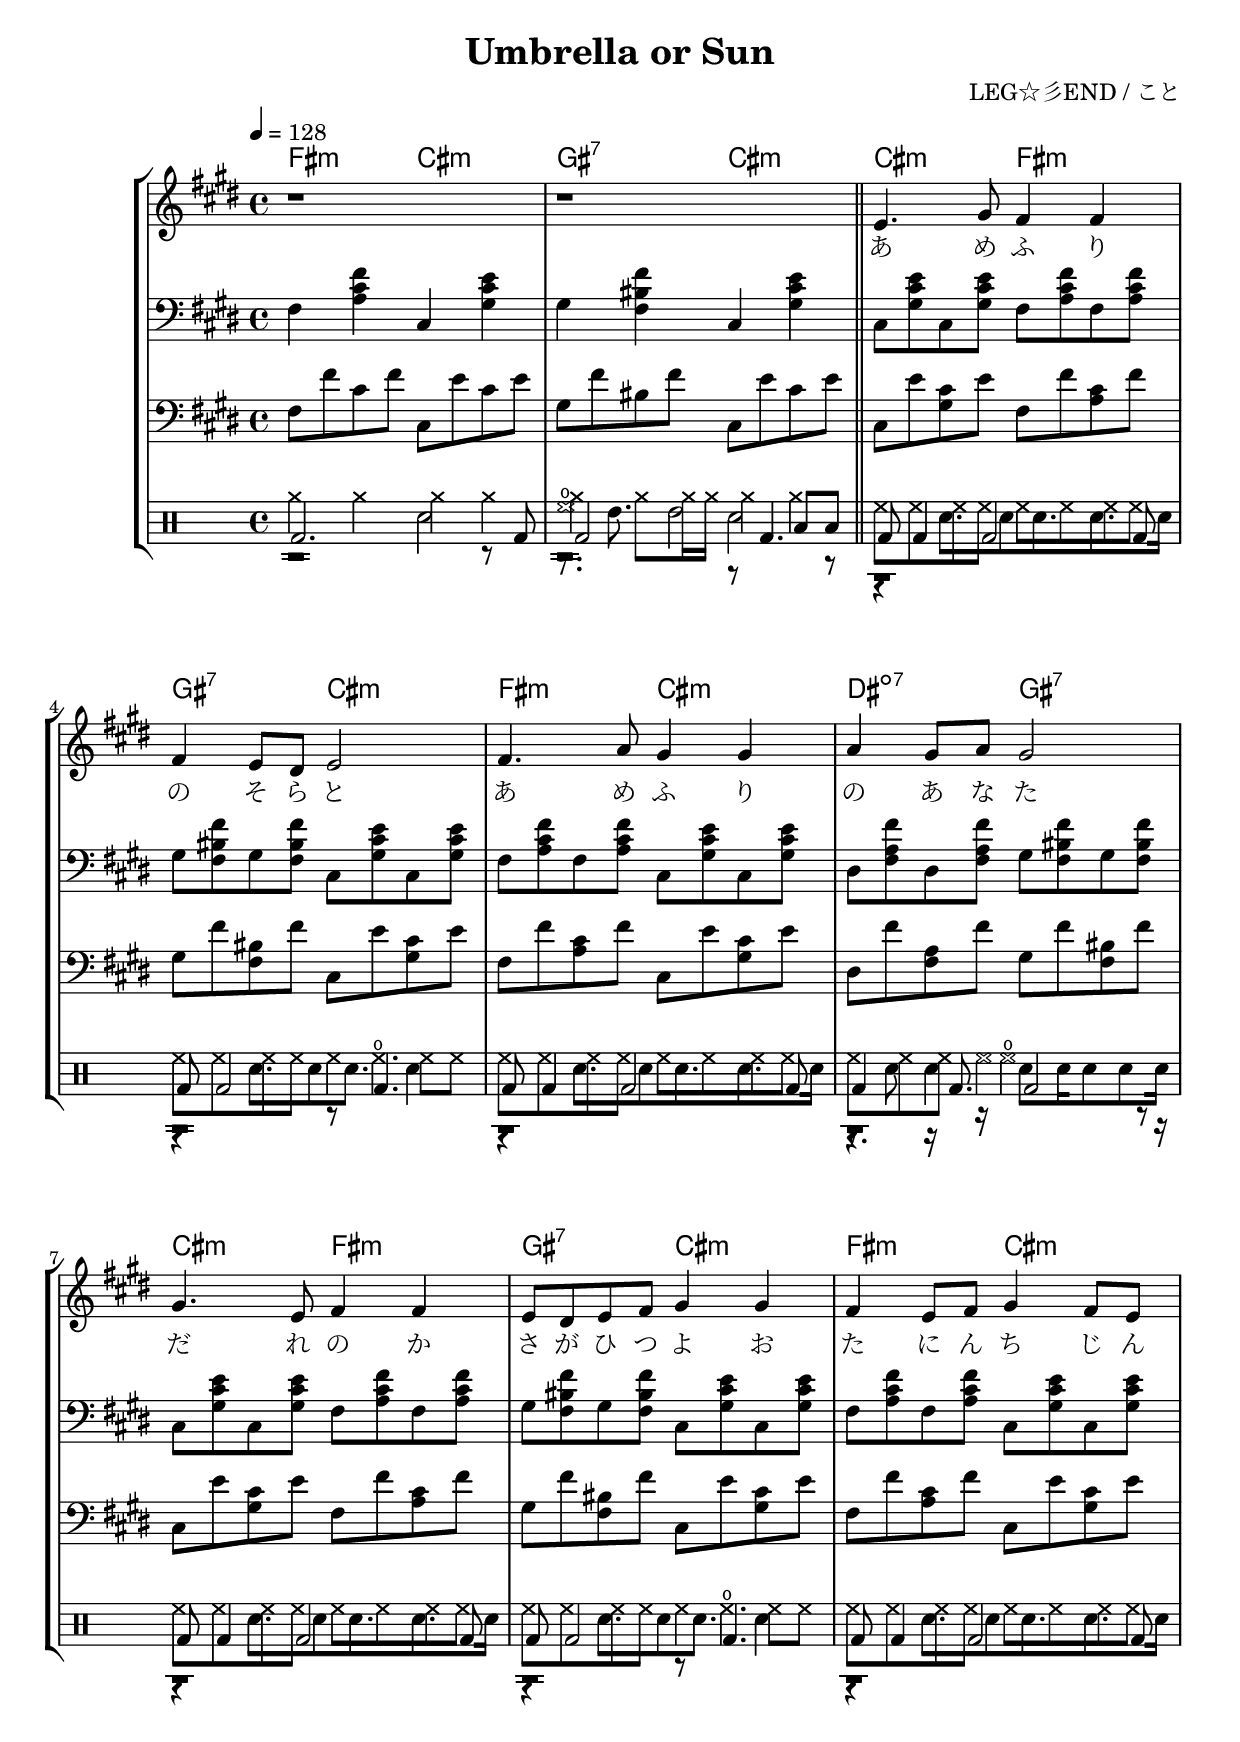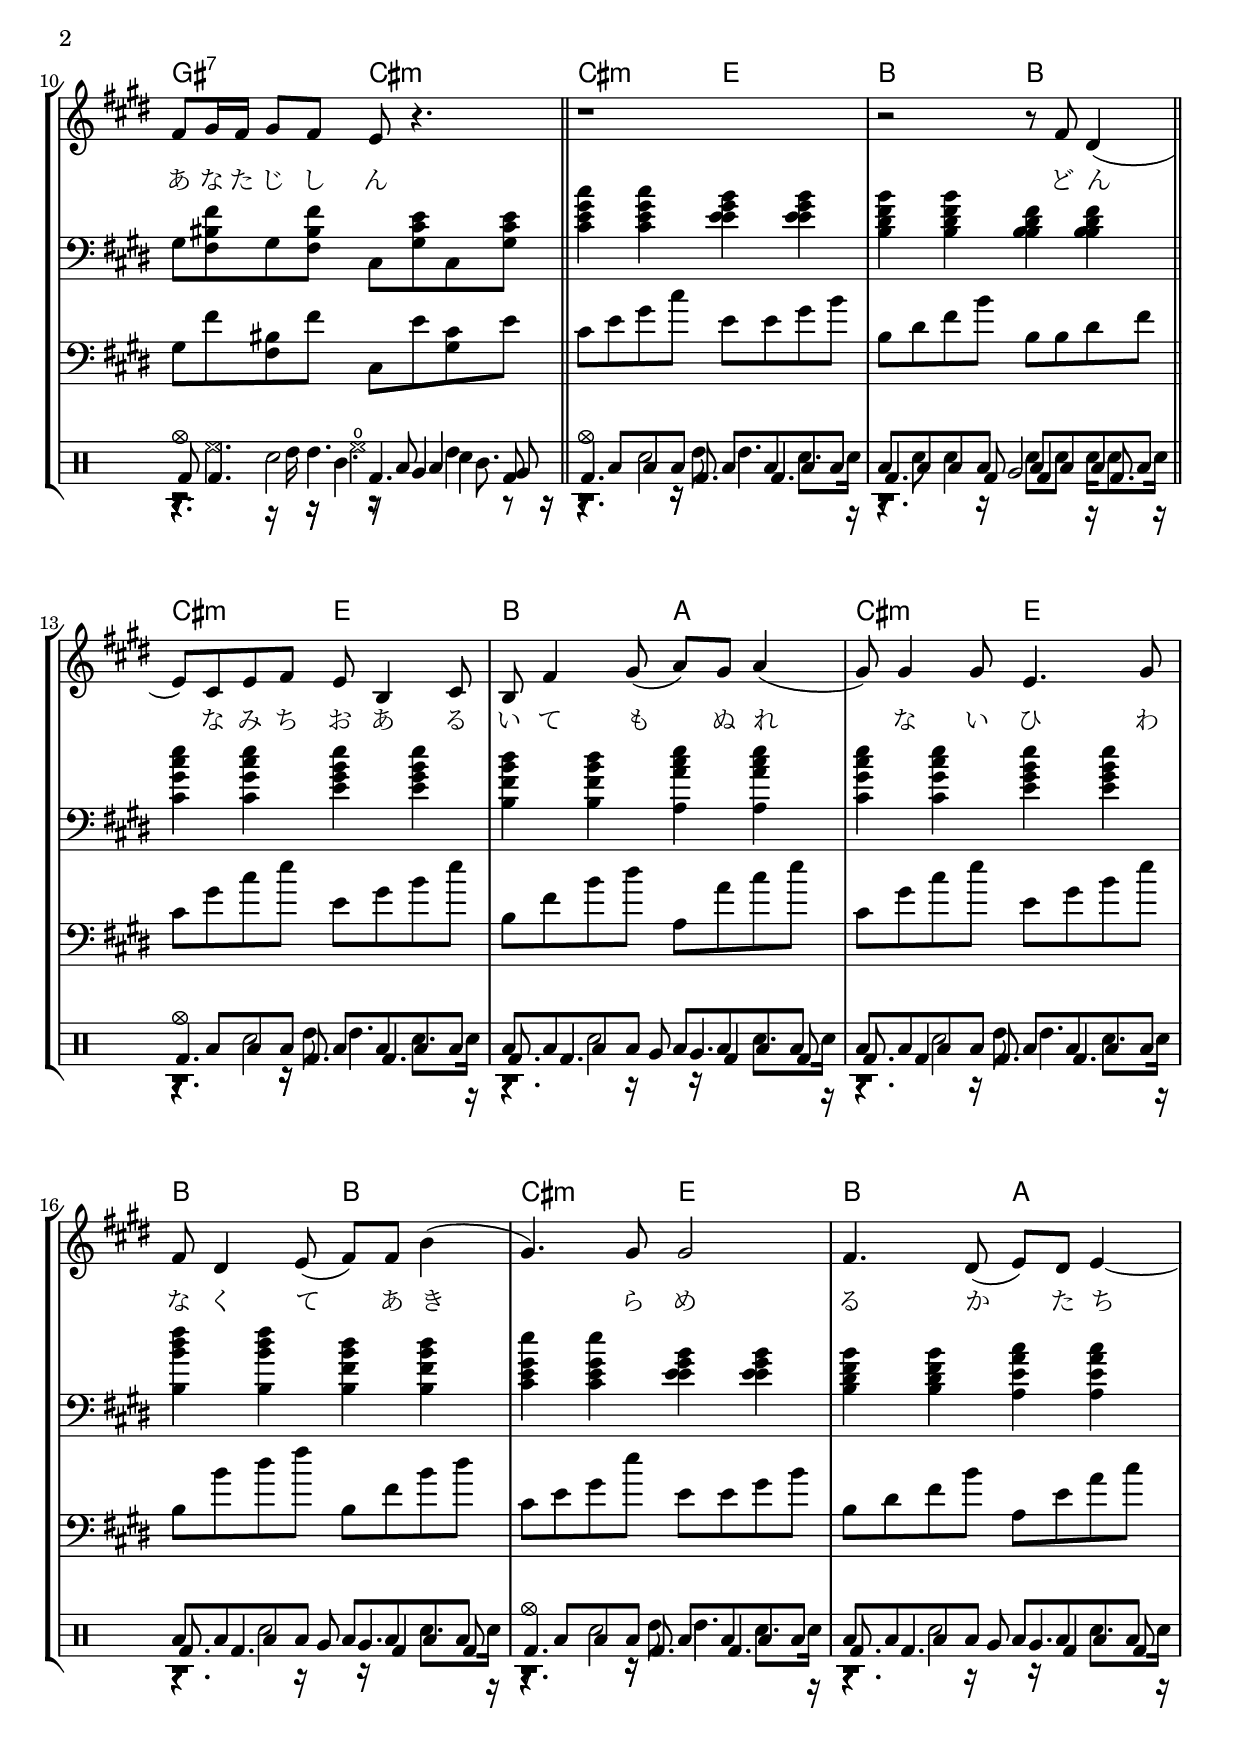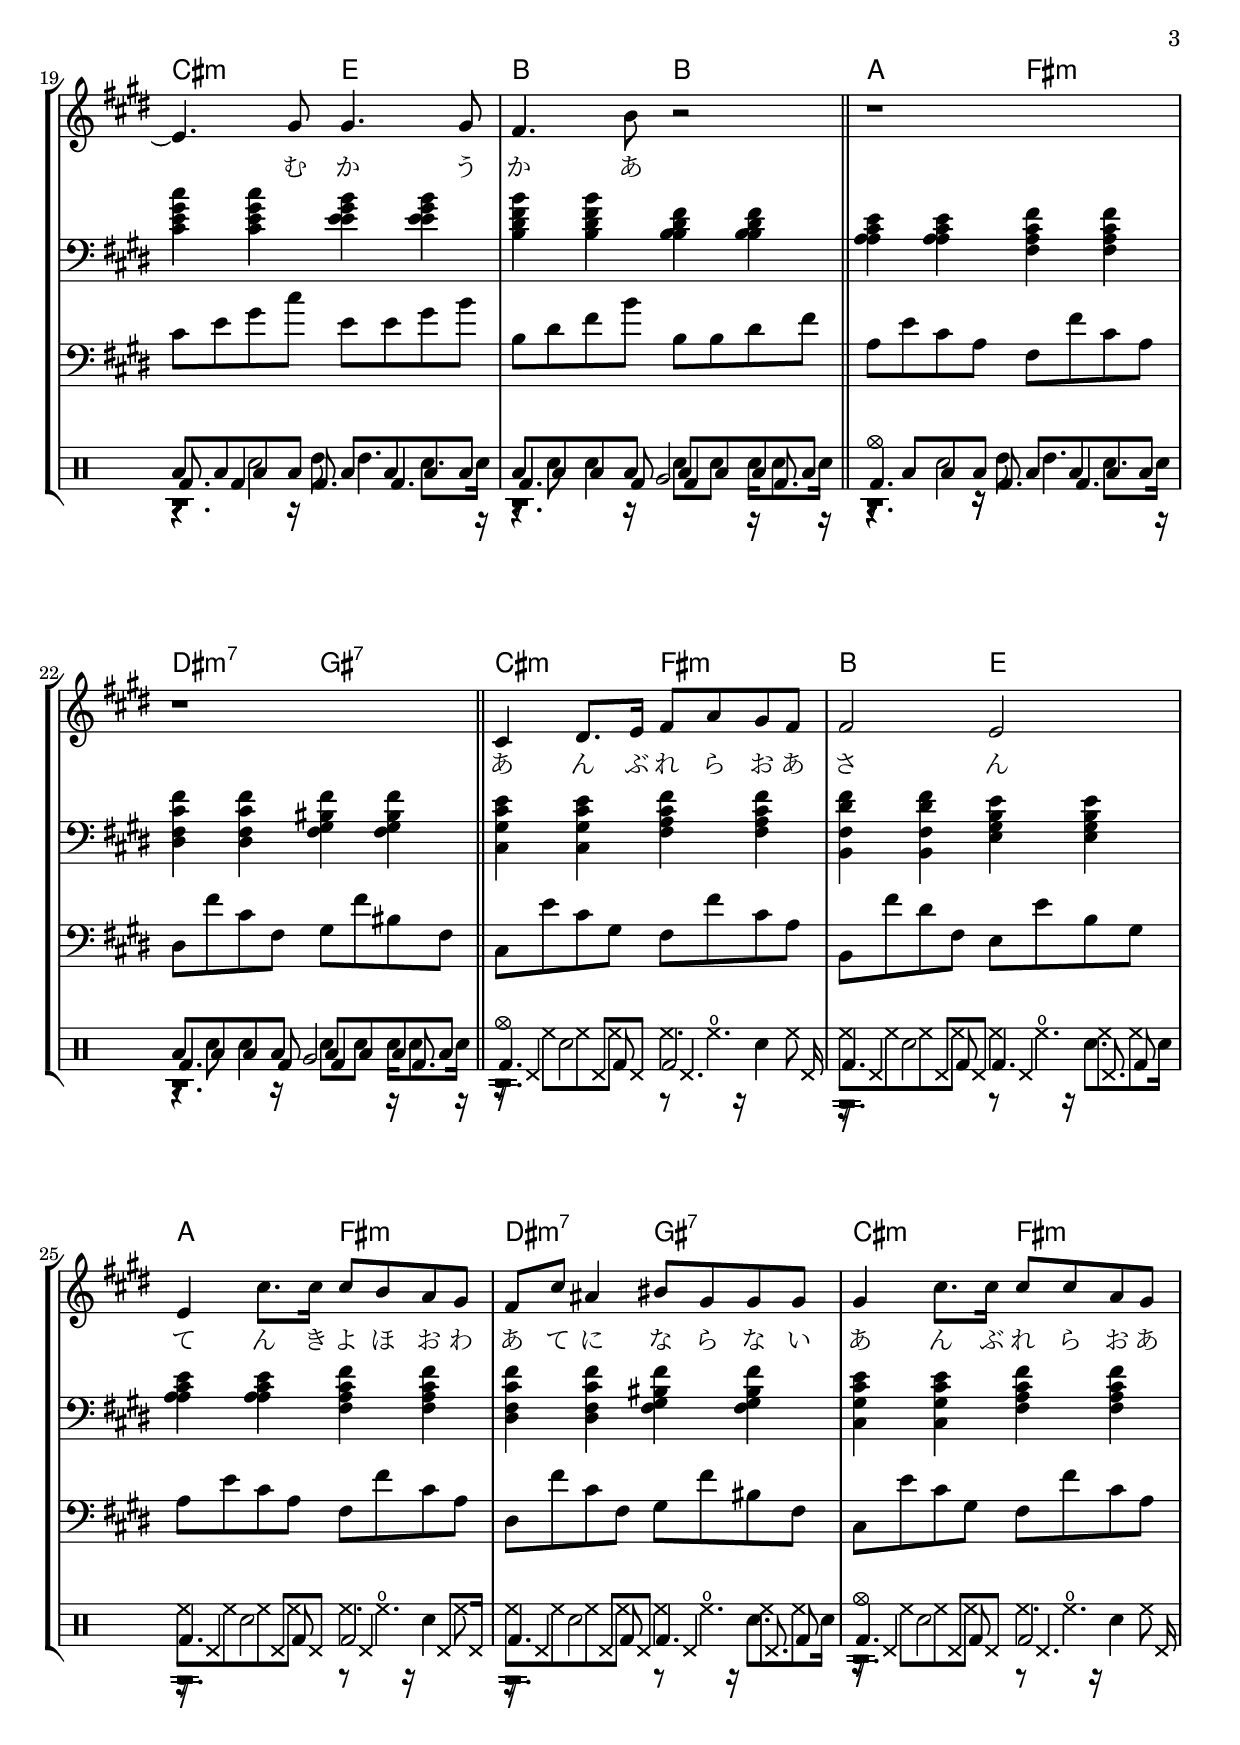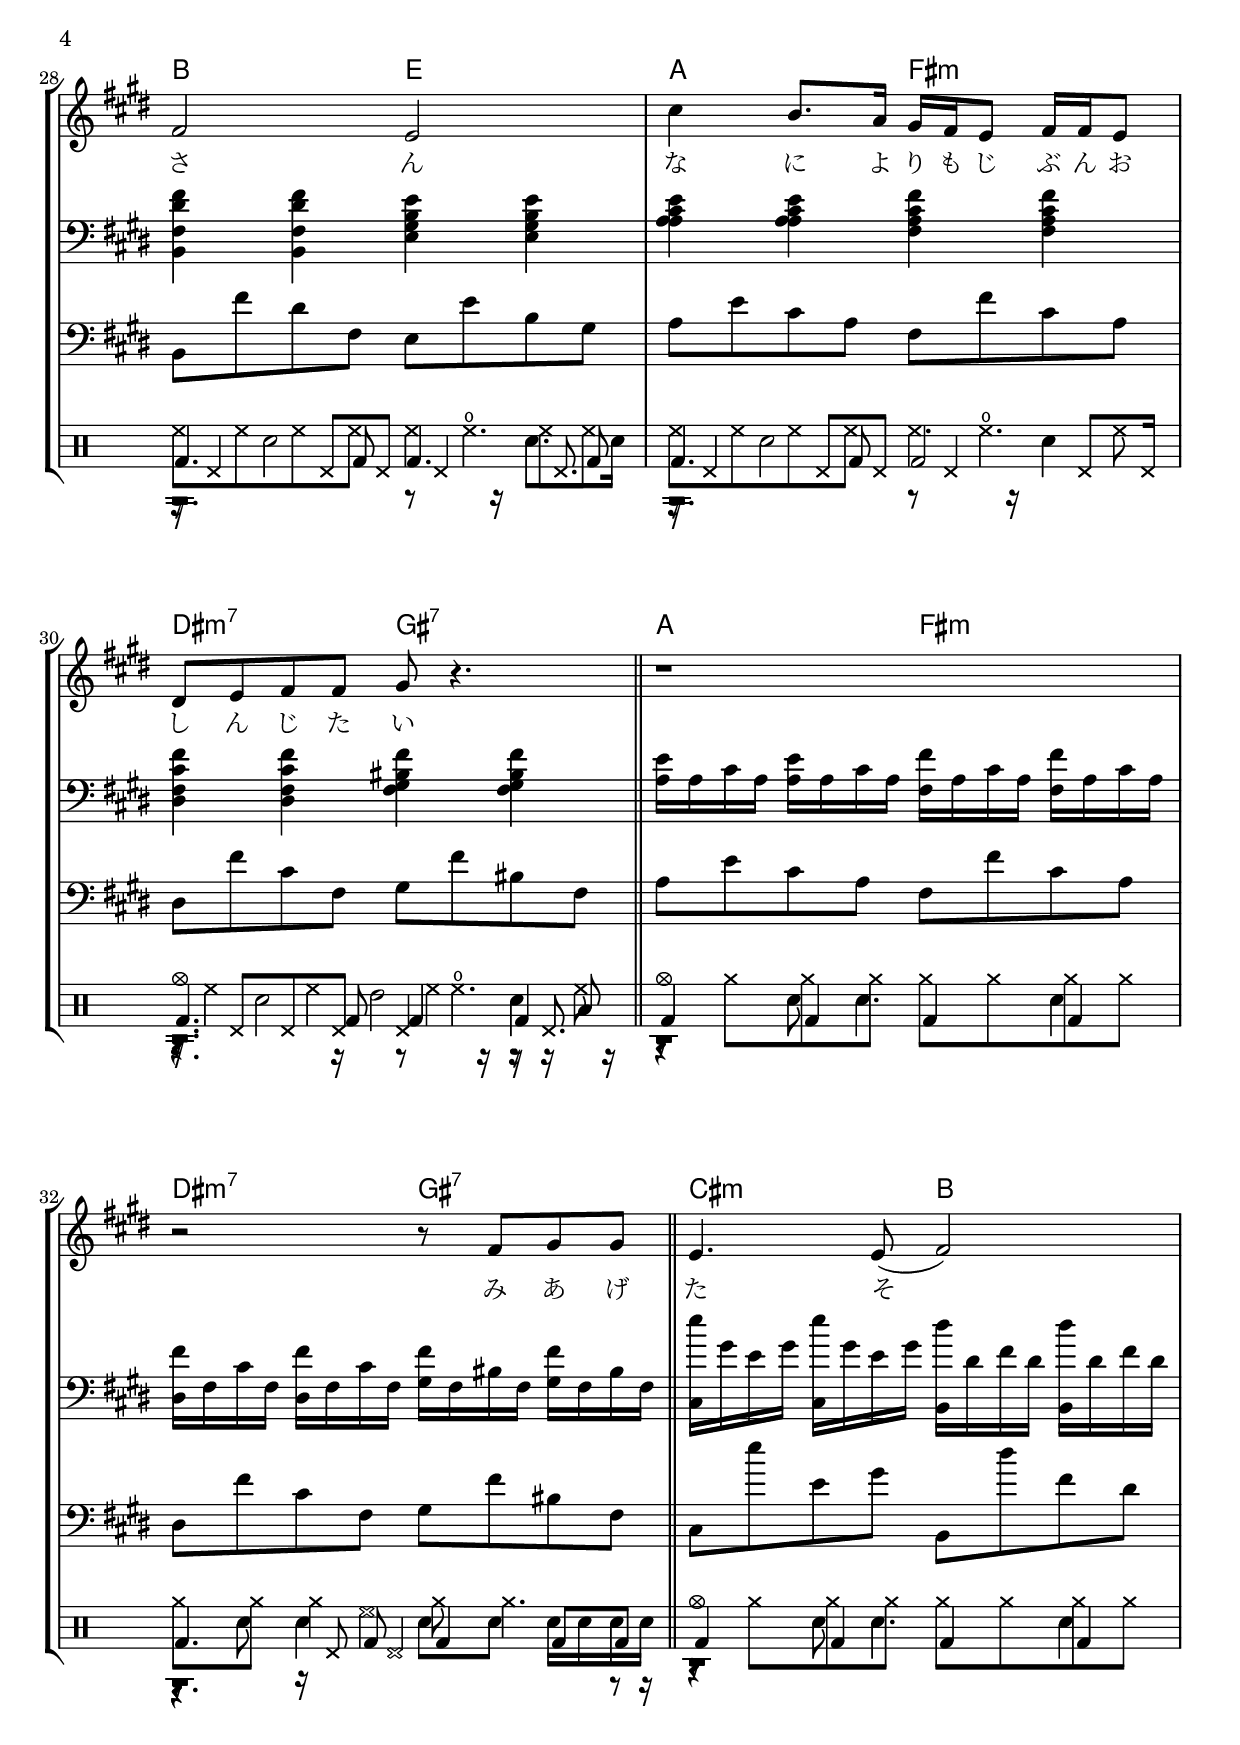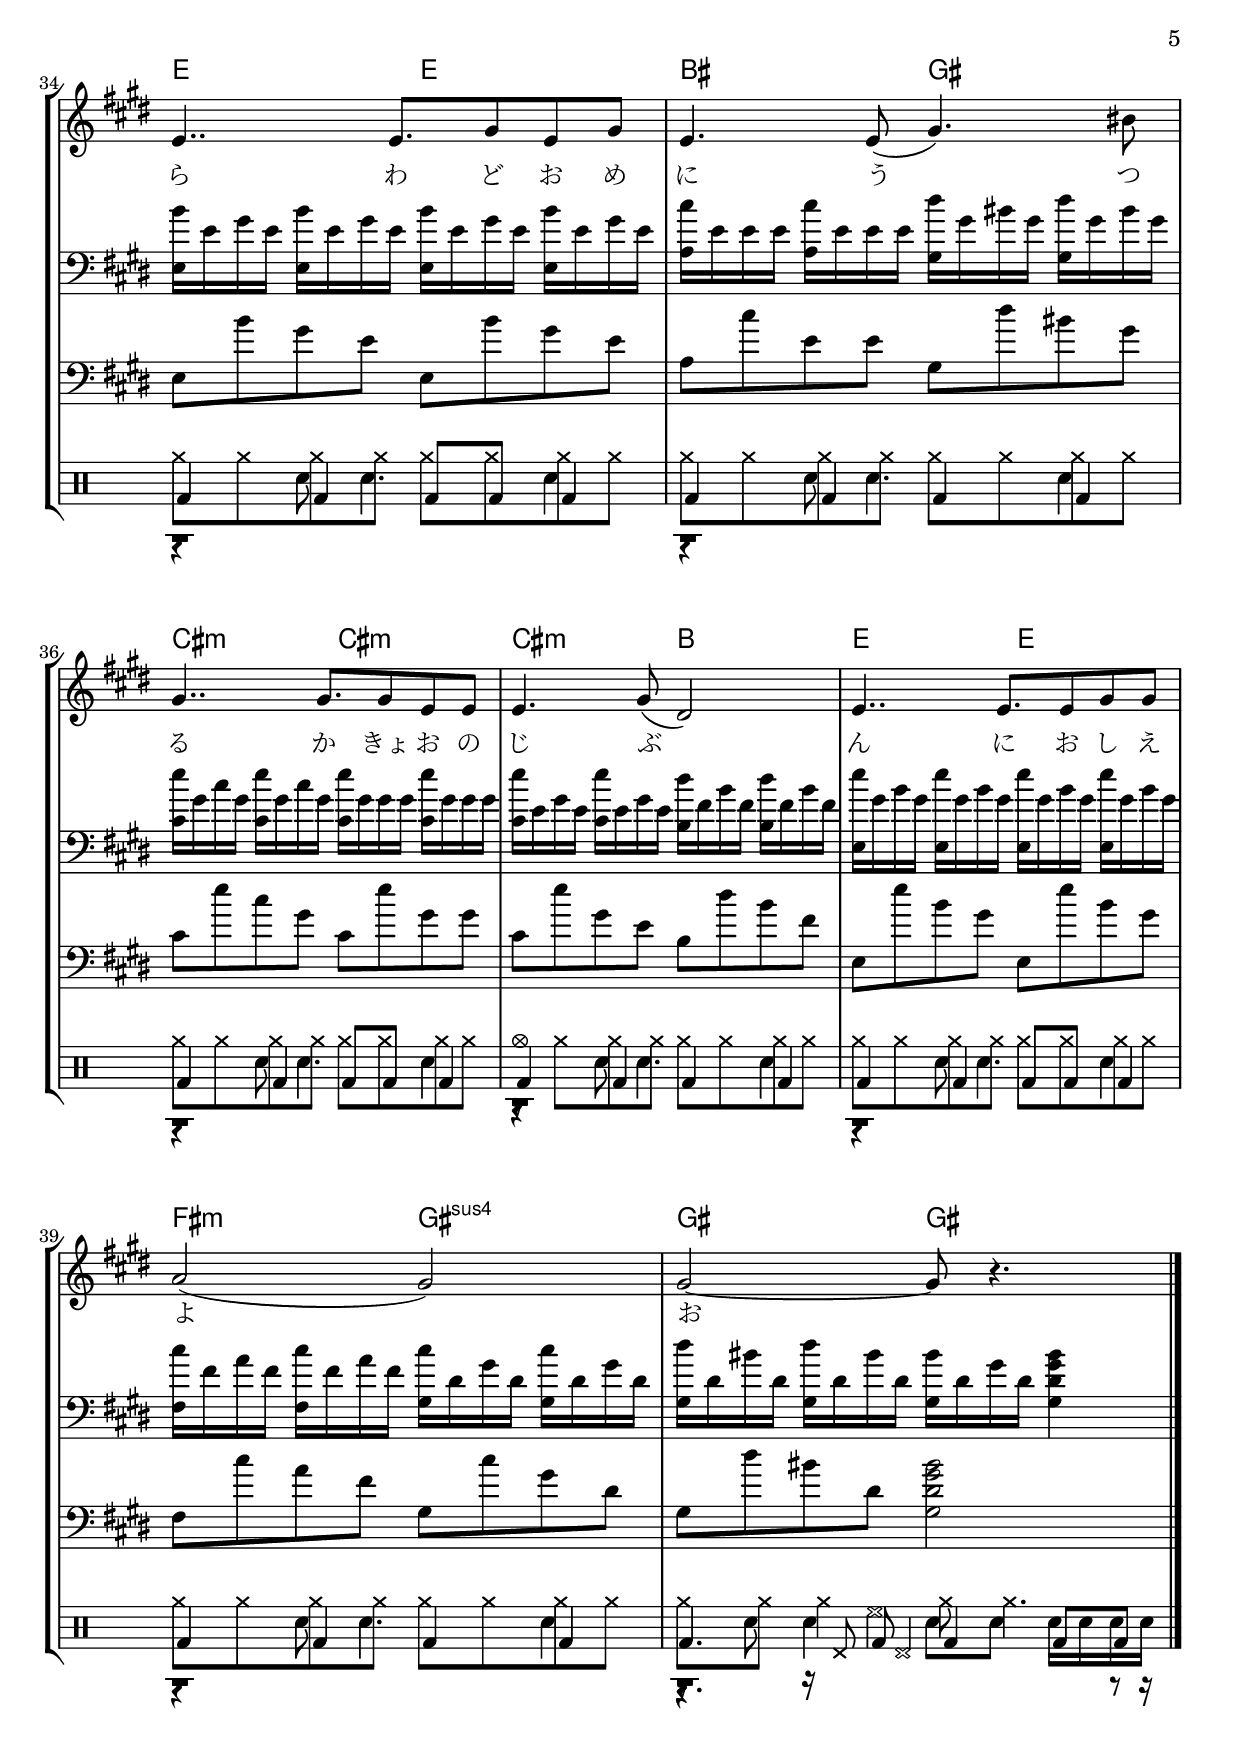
\version "2.12.1"

\header {
	title = \markup {"Umbrella or Sun"}
	composer = \markup \center-column {"LEG☆彡END / こと"}
}

harmony = \chordmode {
	fis2:m cis:m gis:7 cis:m 

	cis:m fis:m gis:7 cis:m fis:m cis:m dis:dim7 gis:7 cis:m fis:m gis:7 cis:m fis:m cis:m gis:7 cis:m 

	cis:m e b b 

	cis:m e b a cis:m e b b cis:m e b a cis:m e b b 

	a fis:m dis:min7 gis:7 

	cis:m fis:m b e a fis:m dis:min7 gis:7 cis:m fis:m b e a fis:m dis:min7 gis:7 

	a fis:m dis:min7 gis:7 

	cis:m b e e bis gis cis:m cis:m cis:m b e e fis:m gis:sus4 gis gis 
}

melody = {
	\key e \major
	\tempo 4 = 128
	r1 | r1   
	\set Staff.midiInstrument = #"fss0.39"
	\set Staff.midiMinimumVolume = #0.7
	\set Staff.midiMaximumVolume = #0.9
	e'4.  gis'8  fis'4  fis'4 
	fis'4  e'8  dis'8  e'2 
	fis'4.  a'8  gis'4  gis'4 
	a'4  gis'8  a'8  gis'2 
	gis'4.  e'8  fis'4  fis'4 
	e'8  dis'8  e'8  fis'8  gis'4  gis'4 
	fis'4  e'8  fis'8  gis'4  fis'8  e'8 
	fis'8  gis'16  fis'16  gis'8  fis'8  e'8  	r4. 	r1 | r2 r8 
	\set Staff.midiInstrument = #"fss0.39"
	\set Staff.midiMinimumVolume = #0.7
	\set Staff.midiMaximumVolume = #0.9
	fis'8  dis'4 
	(e'8)  cis'8  e'8  fis'8  e'8  b4  cis'8 
	b8  fis'4  gis'8  (a'8)  gis'8  a'4 
	(gis'8)  gis'4  gis'8  e'4.  gis'8 
	fis'8  dis'4  e'8  (fis'8)  fis'8  b'4 
	(gis'4.)  gis'8  gis'2 
	fis'4.  dis'8  (e'8)  dis'8  e'4~ 
	e'4.  gis'8  gis'4.  gis'8 
	fis'4.  b'8  	r2 	r1 | r1   
	\set Staff.midiInstrument = #"fss0.39"
	\set Staff.midiMinimumVolume = #0.7
	\set Staff.midiMaximumVolume = #0.9
	cis'4  dis'8.  e'16  fis'8  a'8  gis'8  fis'8 
	fis'2  e'2 
	e'4  cis''8.  cis''16  cis''8  b'8  a'8  gis'8 
	fis'8  cis''8  ais'4  bis'8  gis'8  gis'8  gis'8 
	gis'4  cis''8.  cis''16  cis''8  cis''8  a'8  gis'8 
	fis'2  e'2 
	cis''4  b'8.  a'16  gis'16  fis'16  e'8  fis'16  fis'16  e'8 
	dis'8  e'8  fis'8  fis'8  gis'8  	r4. 	r1 | r2 r8 
	\set Staff.midiInstrument = #"fss0.39"
	\set Staff.midiMinimumVolume = #0.7
	\set Staff.midiMaximumVolume = #0.9
	fis'8  gis'8  gis'8 
	e'4.  e'8  (fis'2) 
	e'4..  e'8.  gis'8  e'8  gis'8 
	e'4.  e'8  (gis'4.)  bis'8 
	gis'4..  gis'8.  gis'8  e'8  e'8 
	e'4.  gis'8  (dis'2) 
	e'4..  e'8.  e'8  gis'8  gis'8 
	a'2  (gis'2) 
	gis'2~gis'8  	r4. 	\bar "|."
}

words = \lyricmode {
	
	あ  め  ふ  り  の  そ  ら  と  あ  め  ふ  り  の  あ  な  た  だ  れ  の  か  さ  が  ひ  つ  よ  お  た  に  ん  ち  じ  ん  あ  な  た  じ  し  ん  
	
	ど  ん  な  み  ち  お  あ  る  い  て  も  ぬ  れ  な  い  ひ  わ  な  く  て  あ  き  ら  め  る  か  た  ち  む  か  う  か  あ  
	
	あ  ん  ぶ  れ  ら  お  あ  さ  ん  て  ん  き  よ  ほ  お  わ  あ  て  に  な  ら  な  い  あ  ん  ぶ  れ  ら  お  あ  さ  ん  な  に  よ  り  も  じ  ぶ  ん  お  し  ん  じ  た  い  
	
	み  あ  げ  た  そ  ら  わ  ど  お  め  に  う  つ  る  か  きょ  お  の  じ  ぶ  ん  に  お  し  え  よ  お  
}

tempochange = {
	\tempo 4 = 128
	r1 | r1 \bar "||"
	\tempo 4 = 128
	r1 | r1 | r1 | r1 | r1 | r1 | r1 | r1 \bar "||"
	\tempo 4 = 128
	r1 | r1 \bar "||"
	\tempo 4 = 128
	r1 | r1 | r1 | r1 | r1 | r1 | r1 | r1 \bar "||"
	\tempo 4 = 128
	r1 | r1 \bar "||"
	\tempo 4 = 128
	r1 | r1 | r1 | r1 | r1 | r1 | r1 | r1 \bar "||"
	\tempo 4 = 128
	r1 | r1 \bar "||"
	\tempo 4 = 128
	r1 | r1 | r1 | r1 | r1 | r1 | r1 | r1 \bar "|."
}

mainacc = {
	\clef bass
	\set Staff.midiInstrument = #"Acoustic Guitar (nylon)"
	\set Staff.midiMinimumVolume = #0.3
	\set Staff.midiMaximumVolume = #0.6
	\key e \major
	\tempo 4 = 128
	fis4 <a cis' fis'>4
	cis4 <gis cis' e'>4
	gis4 <fis bis fis'>4
	cis4 <gis cis' e'>4
	\bar "||"

	\set Staff.midiInstrument = #"Acoustic Guitar (nylon)"
	\set Staff.midiMinimumVolume = #0.3
	\set Staff.midiMaximumVolume = #0.6
	cis8 <gis cis' e'> cis <gis cis' e'>
	fis8 <a cis' fis'> fis <a cis' fis'>
	gis8 <fis bis fis'> gis <fis bis fis'>
	cis8 <gis cis' e'> cis <gis cis' e'>
	fis8 <a cis' fis'> fis <a cis' fis'>
	cis8 <gis cis' e'> cis <gis cis' e'>
	dis8 <fis a fis'> dis <fis a fis'>
	gis8 <fis bis fis'> gis <fis bis fis'>
	cis8 <gis cis' e'> cis <gis cis' e'>
	fis8 <a cis' fis'> fis <a cis' fis'>
	gis8 <fis bis fis'> gis <fis bis fis'>
	cis8 <gis cis' e'> cis <gis cis' e'>
	fis8 <a cis' fis'> fis <a cis' fis'>
	cis8 <gis cis' e'> cis <gis cis' e'>
	gis8 <fis bis fis'> gis <fis bis fis'>
	cis8 <gis cis' e'> cis <gis cis' e'>
	\bar "||"

	\set Staff.midiInstrument = #"Overdriven Guitar"
	\set Staff.midiMinimumVolume = #0.3
	\set Staff.midiMaximumVolume = #0.6
	<cis' e' gis' cis''>4 <cis' e' gis' cis''>4
	<e' e' gis' b'>4 <e' e' gis' b'>4
	<b dis' fis' b'>4 <b dis' fis' b'>4
	<b b dis' fis'>4 <b b dis' fis'>4
	\bar "||"

	\set Staff.midiInstrument = #"Overdriven Guitar"
	\set Staff.midiMinimumVolume = #0.3
	\set Staff.midiMaximumVolume = #0.6
	<cis' gis' cis'' e''>4 <cis' gis' cis'' e''>4
	<e' gis' b' e''>4 <e' gis' b' e''>4
	<b fis' b' dis''>4 <b fis' b' dis''>4
	<a a' cis'' e''>4 <a a' cis'' e''>4
	<cis' gis' cis'' e''>4 <cis' gis' cis'' e''>4
	<e' gis' b' e''>4 <e' gis' b' e''>4
	<b b' dis'' fis''>4 <b b' dis'' fis''>4
	<b fis' b' dis''>4 <b fis' b' dis''>4
	<cis' e' gis' e''>4 <cis' e' gis' e''>4
	<e' e' gis' b'>4 <e' e' gis' b'>4
	<b dis' fis' b'>4 <b dis' fis' b'>4
	<a e' a' cis''>4 <a e' a' cis''>4
	<cis' e' gis' cis''>4 <cis' e' gis' cis''>4
	<e' e' gis' b'>4 <e' e' gis' b'>4
	<b dis' fis' b'>4 <b dis' fis' b'>4
	<b b dis' fis'>4 <b b dis' fis'>4
	\bar "||"

	\set Staff.midiInstrument = #"Pad 4 (choir)"
	\set Staff.midiMinimumVolume = #0.3
	\set Staff.midiMaximumVolume = #0.6
	<a a cis' e'>4 <a a cis' e'>4
	<fis a cis' fis'>4 <fis a cis' fis'>4
	<dis fis cis' fis'>4 <dis fis cis' fis'>4
	<gis fis bis fis'>4 <gis fis bis fis'>4
	\bar "||"

	\set Staff.midiInstrument = #"Pad 4 (choir)"
	\set Staff.midiMinimumVolume = #0.3
	\set Staff.midiMaximumVolume = #0.6
	<cis gis cis' e'>4 <cis gis cis' e'>4
	<fis a cis' fis'>4 <fis a cis' fis'>4
	<b, fis dis' fis'>4 <b, fis dis' fis'>4
	<e gis b e'>4 <e gis b e'>4
	<a a cis' e'>4 <a a cis' e'>4
	<fis a cis' fis'>4 <fis a cis' fis'>4
	<dis fis cis' fis'>4 <dis fis cis' fis'>4
	<gis fis bis fis'>4 <gis fis bis fis'>4
	<cis gis cis' e'>4 <cis gis cis' e'>4
	<fis a cis' fis'>4 <fis a cis' fis'>4
	<b, fis dis' fis'>4 <b, fis dis' fis'>4
	<e gis b e'>4 <e gis b e'>4
	<a a cis' e'>4 <a a cis' e'>4
	<fis a cis' fis'>4 <fis a cis' fis'>4
	<dis fis cis' fis'>4 <dis fis cis' fis'>4
	<gis fis bis fis'>4 <gis fis bis fis'>4
	\bar "||"

	\set Staff.midiInstrument = #"Bright Acoustic"
	\set Staff.midiMinimumVolume = #0.3
	\set Staff.midiMaximumVolume = #0.6
	<a e'>16 a cis' a <a e'> a cis' a
	<fis fis'>16 a cis' a <fis fis'> a cis' a
	<dis fis'>16 fis cis' fis <dis fis'> fis cis' fis
	<gis fis'>16 fis bis fis <gis fis'> fis bis fis
	\bar "||"

	\set Staff.midiInstrument = #"Bright Acoustic"
	\set Staff.midiMinimumVolume = #0.3
	\set Staff.midiMaximumVolume = #0.6
	<cis e''>16 gis' e' gis' <cis e''> gis' e' gis'
	<b, dis''>16 dis' fis' dis' <b, dis''> dis' fis' dis'
	<e b'>16 e' gis' e' <e b'> e' gis' e'
	<e b'>16 e' gis' e' <e b'> e' gis' e'
	<a cis''>16 e' e' e' <a cis''> e' e' e'
	<gis dis''>16 gis' bis' gis' <gis dis''> gis' bis' gis'
	<cis' e''>16 gis' cis'' gis' <cis' e''> gis' cis'' gis'
	<cis' e''>16 gis' gis' gis' <cis' e''> gis' gis' gis'
	<cis' e''>16 e' gis' e' <cis' e''> e' gis' e'
	<b dis''>16 fis' b' fis' <b dis''> fis' b' fis'
	<e e''>16 gis' b' gis' <e e''> gis' b' gis'
	<e e''>16 gis' b' gis' <e e''> gis' b' gis'
	<fis cis''>16 fis' a' fis' <fis cis''> fis' a' fis'
	<gis cis''>16 dis' gis' dis' <gis cis''> dis' gis' dis'
	<gis dis''>16 dis' bis' dis' <gis dis''> dis' bis' dis'
	<gis bis'>16 dis' gis' dis' <gis dis' gis' bis'>4
	\bar "|."
}

subacc = {
	\clef bass
	\set Staff.midiInstrument = #"Violin"
	\set Staff.midiMinimumVolume = #0.3
	\set Staff.midiMaximumVolume = #0.6
	\key e \major
	\tempo 4 = 128
	fis8 fis' cis' fis'
	cis8 e' cis' e'
	gis8 fis' bis fis'
	cis8 e' cis' e'
	\bar "||"

	\set Staff.midiInstrument = #"Violin"
	\set Staff.midiMinimumVolume = #0.3
	\set Staff.midiMaximumVolume = #0.6
	cis8 e' <gis cis'> e'
	fis8 fis' <a cis'> fis'
	gis8 fis' <fis bis> fis'
	cis8 e' <gis cis'> e'
	fis8 fis' <a cis'> fis'
	cis8 e' <gis cis'> e'
	dis8 fis' <fis a> fis'
	gis8 fis' <fis bis> fis'
	cis8 e' <gis cis'> e'
	fis8 fis' <a cis'> fis'
	gis8 fis' <fis bis> fis'
	cis8 e' <gis cis'> e'
	fis8 fis' <a cis'> fis'
	cis8 e' <gis cis'> e'
	gis8 fis' <fis bis> fis'
	cis8 e' <gis cis'> e'
	\bar "||"

	\set Staff.midiInstrument = #"Pad 6 (metallic)"
	\set Staff.midiMinimumVolume = #0.3
	\set Staff.midiMaximumVolume = #0.6
	cis'8 e'8 gis'8 cis''8
	e'8 e'8 gis'8 b'8
	b8 dis'8 fis'8 b'8
	b8 b8 dis'8 fis'8
	\bar "||"

	\set Staff.midiInstrument = #"Pad 6 (metallic)"
	\set Staff.midiMinimumVolume = #0.3
	\set Staff.midiMaximumVolume = #0.6
	cis'8 gis'8 cis''8 e''8
	e'8 gis'8 b'8 e''8
	b8 fis'8 b'8 dis''8
	a8 a'8 cis''8 e''8
	cis'8 gis'8 cis''8 e''8
	e'8 gis'8 b'8 e''8
	b8 b'8 dis''8 fis''8
	b8 fis'8 b'8 dis''8
	cis'8 e'8 gis'8 e''8
	e'8 e'8 gis'8 b'8
	b8 dis'8 fis'8 b'8
	a8 e'8 a'8 cis''8
	cis'8 e'8 gis'8 cis''8
	e'8 e'8 gis'8 b'8
	b8 dis'8 fis'8 b'8
	b8 b8 dis'8 fis'8
	\bar "||"

	\set Staff.midiInstrument = #"Acoustic Guitar (steel)"
	\set Staff.midiMinimumVolume = #0.3
	\set Staff.midiMaximumVolume = #0.6
	a8 e' cis' a
	fis8 fis' cis' a
	dis8 fis' cis' fis
	gis8 fis' bis fis
	\bar "||"

	\set Staff.midiInstrument = #"Acoustic Guitar (steel)"
	\set Staff.midiMinimumVolume = #0.3
	\set Staff.midiMaximumVolume = #0.6
	cis8 e' cis' gis
	fis8 fis' cis' a
	b,8 fis' dis' fis
	e8 e' b gis
	a8 e' cis' a
	fis8 fis' cis' a
	dis8 fis' cis' fis
	gis8 fis' bis fis
	cis8 e' cis' gis
	fis8 fis' cis' a
	b,8 fis' dis' fis
	e8 e' b gis
	a8 e' cis' a
	fis8 fis' cis' a
	dis8 fis' cis' fis
	gis8 fis' bis fis
	\bar "||"

	\set Staff.midiInstrument = #"Alto Sax"
	\set Staff.midiMinimumVolume = #0.3
	\set Staff.midiMaximumVolume = #0.6
	a8 e' cis' a
	fis8 fis' cis' a
	dis8 fis' cis' fis
	gis8 fis' bis fis
	\bar "||"

	\set Staff.midiInstrument = #"Alto Sax"
	\set Staff.midiMinimumVolume = #0.3
	\set Staff.midiMaximumVolume = #0.6
	cis8 e'' e' gis'
	b,8 dis'' fis' dis'
	e8 b' gis' e'
	e8 b' gis' e'
	a8 cis'' e' e'
	gis8 dis'' bis' gis'
	cis'8 e'' cis'' gis'
	cis'8 e'' gis' gis'
	cis'8 e'' gis' e'
	b8 dis'' b' fis'
	e8 e'' b' gis'
	e8 e'' b' gis'
	fis8 cis'' a' fis'
	gis8 cis'' gis' dis'
	gis8 dis'' bis' dis'
	<gis dis' gis' bis'>2
	\bar "|."
}

percA = {
	\drummode {
	cymr4 cymr4 cymr4 cymr4  |cymr4 cymr8 cymr16 cymr16 cymr4 cymr4  \bar "||"
	hh8 hh8 hh8 hh8 hh8 hh8 hh8 hh8  |hh8 hh8 hh8 hh8 hh4 hh8 hh8  |hh8 hh8 hh8 hh8 hh8 hh8 hh8 hh8  |hh8 hh8 hh8 hh2 r8  |hh8 hh8 hh8 hh8 hh8 hh8 hh8 hh8  |hh8 hh8 hh8 hh8 hh4 hh8 hh8  |hh8 hh8 hh8 hh8 hh8 hh8 hh8 hh8  |r8 hh2. r8  \bar "||"
	r4 sn2 sn8. sn16  |r8 sn8 sn4 sn8 sn8 sn16 sn8 sn16  \bar "||"
	r4 sn2 sn8. sn16  |r4 sn2 sn8. sn16  |r4 sn2 sn8. sn16  |r4 sn2 sn8. sn16  |r4 sn2 sn8. sn16  |r4 sn2 sn8. sn16  |r4 sn2 sn8. sn16  |r8 sn8 sn4 sn8 sn8 sn16 sn8 sn16  \bar "||"
	r4 sn2 sn8. sn16  |r8 sn8 sn4 sn8 sn8 sn16 sn8 sn16  \bar "||"
	r2 r8 hho4.  |r2 r8 hho4.  |r2 r8 hho4.  |r2 r8 hho4.  |r2 r8 hho4.  |r2 r8 hho4.  |r2 r8 hho4.  |r2 r8 hho4.  \bar "||"
	r8 cymr8 cymr8 cymr8 cymr8 cymr8 cymr8 cymr8  |cymr8 cymr8 cymr4 cymr8 cymr4.  \bar "||"
	r8 cymr8 cymr8 cymr8 cymr8 cymr8 cymr8 cymr8  |cymr8 cymr8 cymr8 cymr8 cymr8 cymr8 cymr8 cymr8  |cymr8 cymr8 cymr8 cymr8 cymr8 cymr8 cymr8 cymr8  |cymr8 cymr8 cymr8 cymr8 cymr8 cymr8 cymr8 cymr8  |r8 cymr8 cymr8 cymr8 cymr8 cymr8 cymr8 cymr8  |cymr8 cymr8 cymr8 cymr8 cymr8 cymr8 cymr8 cymr8  |cymr8 cymr8 cymr8 cymr8 cymr8 cymr8 cymr8 cymr8  |cymr8 cymr8 cymr4 cymr8 cymr4.  \bar "|."
	}
}

percB = {
	\drummode {
	r2 sn2  |r2 sn2  \bar "||"
	r4 sn8. sn8 sn8. sn8. sn16  |r4 sn8. sn8 sn8. sn4  |r4 sn8. sn8 sn8. sn8. sn16  |r8 sn8 sn4 sn8 sn16 sn8 sn8 sn16  |r4 sn8. sn8 sn8. sn8. sn16  |r4 sn8. sn8 sn8. sn4  |r4 sn8. sn8 sn8. sn8. sn16  |r4 sn2 sn4  \bar "||"
	r4. r16 tommh8 tommh4. r16  |r1  \bar "||"
	r4. r16 tommh8 tommh4. r16  |r1  |r4. r16 tommh8 tommh4. r16  |r1  |r4. r16 tommh8 tommh4. r16  |r1  |r4. r16 tommh8 tommh4. r16  |r1  \bar "||"
	r4. r16 tommh8 tommh4. r16  |r1  \bar "||"
	r8 hh8 hh8 hh8 hh4. hh8  |hh8 hh8 hh8 hh8 hh4 hh8 hh8  |hh8 hh8 hh8 hh8 hh4. hh8  |hh8 hh8 hh8 hh8 hh4 hh8 hh8  |r8 hh8 hh8 hh8 hh4. hh8  |hh8 hh8 hh8 hh8 hh4 hh8 hh8  |hh8 hh8 hh8 hh8 hh4. hh8  |r16 hh4 hh4 hh4 r16 hh8  \bar "||"
	r4 sn8 sn4. sn4  |r8 sn8 sn4 sn8 sn8 sn16 sn16 sn16 sn16  \bar "||"
	r4 sn8 sn4. sn4  |r4 sn8 sn4. sn4  |r4 sn8 sn4. sn4  |r4 sn8 sn4. sn4  |r4 sn8 sn4. sn4  |r4 sn8 sn4. sn4  |r4 sn8 sn4. sn4  |r8 sn8 sn4 sn8 sn8 sn16 sn16 sn16 sn16  \bar "|."
	}
}

percC = {
	\drummode {
	bd2. r8 bd8  |bd2 r8 bd4.  \bar "||"
	bd8 bd4 bd2 bd8  |bd8 bd2 bd4.  |bd8 bd4 bd2 bd8  |bd4 r16 bd8. bd2  |bd8 bd4 bd2 bd8  |bd8 bd2 bd4.  |bd8 bd4 bd2 bd8  |bd8 bd4. bd4. bd8  \bar "||"
	r8 toml8 toml8 toml8 toml8 toml8 toml8 toml8  |toml8 toml8 toml8 toml8 toml8 toml8 toml8 toml8  \bar "||"
	r8 toml8 toml8 toml8 toml8 toml8 toml8 toml8  |toml8 toml8 toml8 toml8 toml8 toml8 toml8 toml8  |toml8 toml8 toml8 toml8 toml8 toml8 toml8 toml8  |toml8 toml8 toml8 toml8 toml8 toml8 toml8 toml8  |r8 toml8 toml8 toml8 toml8 toml8 toml8 toml8  |toml8 toml8 toml8 toml8 toml8 toml8 toml8 toml8  |toml8 toml8 toml8 toml8 toml8 toml8 toml8 toml8  |toml8 toml8 toml8 toml8 toml8 toml8 toml8 toml8  \bar "||"
	r8 toml8 toml8 toml8 toml8 toml8 toml8 toml8  |toml8 toml8 toml8 toml8 toml8 toml8 toml8 toml8  \bar "||"
	r16 hhp4 hhp8 hhp8 hhp4. hhp16  |r16 hhp4 hhp8 hhp8 hhp4 hhp8.  |r16 hhp4 hhp8 hhp8 hhp4 hhp8 hhp16  |r16 hhp4 hhp8 hhp8 hhp4 hhp8.  |r16 hhp4 hhp8 hhp8 hhp4. hhp16  |r16 hhp4 hhp8 hhp8 hhp4 hhp8.  |r16 hhp4 hhp8 hhp8 hhp4 hhp8 hhp16  |r8 hhp8 hhp8 hhp8 hhp4 r16 hhp8.  \bar "||"
	bd4 bd4 bd4 bd4  |bd4. bd8 bd4 bd8 bd8  \bar "||"
	bd4 bd4 bd4 bd4  |bd4 bd4 bd8 bd8 bd4  |bd4 bd4 bd4 bd4  |bd4 bd4 bd8 bd8 bd4  |bd4 bd4 bd4 bd4  |bd4 bd4 bd8 bd8 bd4  |bd4 bd4 bd4 bd4  |bd4. bd8 bd4 bd8 bd8  \bar "|."
	}
}

percD = {
	\drummode {
	r1 |r8. tommh8. tommh2 r8  \bar "||"
	r1  |r2 r8 hho4.  |r1  |r4. r16 hho2 r16  |r1  |r2 r8 hho4.  |r1  |r4. r16 hho2 r16  \bar "||"
	r1  |r4. r16 tomfh2 r16  \bar "||"
	r1  |r4. r16 tomfh8 tomfh4. r16  |r1  |r4. r16 tomfh8 tomfh4. r16  |r1  |r4. r16 tomfh8 tomfh4. r16  |r1  |r4. r16 tomfh2 r16  \bar "||"
	r1  |r4. r16 tomfh2 r16  \bar "||"
	r8. sn2 r16 sn4  |r8. sn2 r16 sn8. sn16  |r8. sn2 r16 sn4  |r8. sn2 r16 sn8. sn16  |r8. sn2 r16 sn4  |r8. sn2 r16 sn8. sn16  |r8. sn2 r16 sn4  |r8. sn2 r16 sn4  \bar "||"
	cymc1  |r1 \bar "||"
	cymc1  |r1 |r1 |r1 |cymc1  |r1 |r1 |r1 \bar "|."
	}
}

percE = {
	\drummode {
	r1 |r2. toml8 toml8  \bar "||"
	r1 |r1 |r1 |r1 |r1 |r1 |r1 |cymc1  \bar "||"
	bd4. r16 bd8. bd4.  |bd4. bd8 bd4 r16 bd8.  \bar "||"
	bd4. r16 bd8. bd4.  |bd8. bd4. r16 bd4 bd8  |bd8. bd4 bd8. bd4.  |bd8. bd4. r16 bd4 bd8  |bd4. r16 bd8. bd4.  |bd8. bd4. r16 bd4 bd8  |bd8. bd4 bd8. bd4.  |bd4. bd8 bd4 r16 bd8.  \bar "||"
	bd4. r16 bd8. bd4.  |bd4. bd8 bd4 r16 bd8.  \bar "||"
	bd4. bd8 bd2  |bd4. bd8 bd4. bd8  |bd4. bd8 bd2  |bd4. bd8 bd4. bd8  |bd4. bd8 bd2  |bd4. bd8 bd4. bd8  |bd4. bd8 bd2  |bd4. bd8 bd4 bd4  \bar "||"
	r1 |r4 r16 hhp8 hhp2 r16  \bar "||"
	r1 |r1 |r1 |r1 |r1 |r1 |r1 |r4 r16 hhp8 hhp2 r16  \bar "|."
	}
}

percF = {
	\drummode {
	r1 |hho1  \bar "||"
	r1 |r1 |r1 |r1 |r1 |r1 |r1 |r4 r16 tommh16 tommh4. tommh4  \bar "||"
	cymc1  |r1 \bar "||"
	cymc1  |r1 |r1 |r1 |cymc1  |r1 |r1 |r1 \bar "||"
	cymc1  |r1 \bar "||"
	cymc1  |r1 |r1 |r1 |cymc1  |r1 |r1 |cymc1  \bar "||"
	r1 |r4. hh2 r8  \bar "||"
	r1 |r1 |r1 |r1 |r1 |r1 |r1 |r4. hh2 r8  \bar "|."
	}
}

percG = {
	\drummode {
	r1 | r1 \bar "||"
	r1 |r1 |r1 |r1 |r1 |r1 |r1 |r4. r16 tomml4. tomml8.  \bar "||"
	r1 | r1 \bar "||"
	r1 | r1 | r1 | r1 | r1 | r1 | r1 | r1 \bar "||"
	r1 | r1 \bar "||"
	r1 |r1 |r1 |r1 |r1 |r1 |r1 |r4. r16 tommh2 r16  \bar "||"
	r1 | r1 \bar "||"
	r1 | r1 | r1 | r1 | r1 | r1 | r1 | r1 \bar "|."
	}
}

percH = {
	\drummode {
	r1 | r1 \bar "||"
	r1 |r1 |r1 |r1 |r1 |r1 |r1 |r2 r16 toml8 toml4 r16  \bar "||"
	r1 | r1 \bar "||"
	r1 | r1 | r1 | r1 | r1 | r1 | r1 | r1 \bar "||"
	r1 | r1 \bar "||"
	r1 |r1 |r1 |r1 |r1 |r1 |r1 |r2. r8 toml8  \bar "||"
	r1 | r1 \bar "||"
	r1 | r1 | r1 | r1 | r1 | r1 | r1 | r1 \bar "|."
	}
}

percI = {
	\drummode {
	r1 | r1 \bar "||"
	r1 |r1 |r1 |r1 |r1 |r1 |r1 |r2 r8 tomfh4 tomfh8  \bar "||"
	r1 | r1 \bar "||"
	r1 | r1 | r1 | r1 | r1 | r1 | r1 | r1 \bar "||"
	r1 | r1 \bar "||"
	r1 | r1 | r1 | r1 | r1 | r1 | r1 | r1 \bar "||"
	r1 | r1 \bar "||"
	r1 | r1 | r1 | r1 | r1 | r1 | r1 | r1 \bar "|."
	}
}

\score {
	<<
		\new StaffGroup <<
			\new ChordNames {\harmony}
			\new Voice = "melody" {\melody}
			\new Lyrics \lyricsto "melody" \words
			\new Staff = "mainacc" {\mainacc}
			\new Staff = "subacc" {\subacc}
			\new DrumStaff <<
				\new DrumVoice {\percA}
				\new DrumVoice {\percB}
				\new DrumVoice {\percC}
				\new DrumVoice {\percD}
				\new DrumVoice {\percE}
				\new DrumVoice {\percF}
				\new DrumVoice {\percG}
				\new DrumVoice {\percH}
				\new DrumVoice {\percI}
			>>
		>>
	>>
	\layout { }
}
